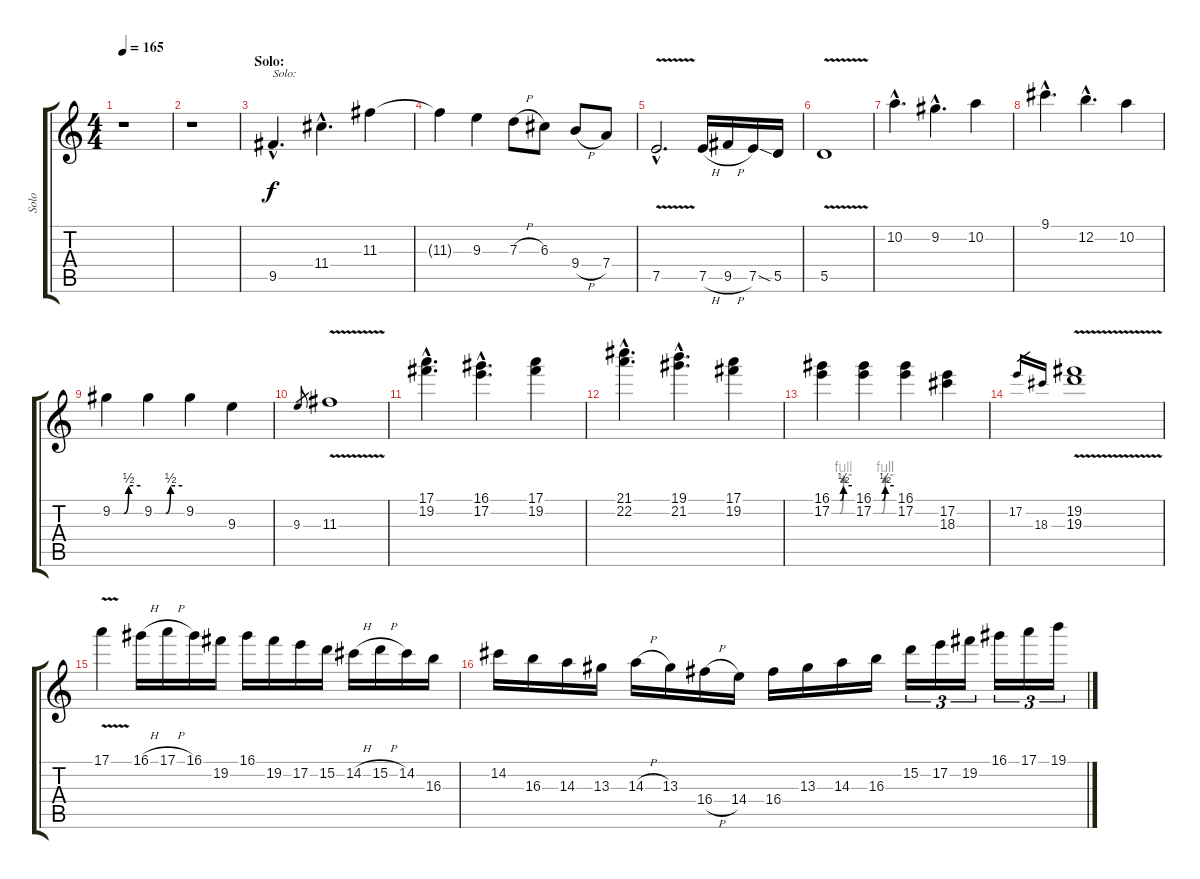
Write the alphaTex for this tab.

\track ("Solo" "Solo") {instrument distortionguitar}
\staff {score tabs}
\tuning (E4 B3 G3 D3 A2 E2) {hide}
\ts (4 4)
\tempo 165
\clef g2
\ks c
r.1{dy f} |
r.1 |
\section ("" "Solo:")
9.5{hac}.4{d txt "Solo:"} 11.4{hac}.4{d} 11.3.4 |
11.3{t}.4 9.3.4 7.3{h}.8 6.3.8 9.4{h}.8 7.4.8 |
7.5{v hac}.2{d} 7.5{h}.16 9.5{h}.16 7.5{sod}.16 5.5.16 |
5.5{v}.1 |
10.2{hac}.4{d} 9.2{hac}.4{d} 10.2.4 |
9.1{hac}.4{d} 12.2{hac}.4{d} 10.2.4 |
9.2{be (custom 0 0 25 0 35 2 60 2)}.4 9.2{be (custom 0 0 25 0 35 2 60 2)}.4 9.2.4 9.3.4 |
9.3.8{gr} 11.3{v}.1 |
(17.1{hac} 19.2{hac}).4{d} (16.1{hac} 17.2{hac}).4{d} (17.1 19.2).4 |
(21.1{hac} 22.2{hac}).4{d} (19.1{hac} 21.2{hac}).4{d} (17.1 19.2).4 |
(16.1{be (custom 0 0 26 0 35 2 60 2)} 17.2{be (custom 0 0 25 0 35 4 60 4)}).4 (16.1{be (custom 0 0 26 0 35 2 60 2)} 17.2{be (custom 0 0 25 0 35 4 60 4)}).4 (16.1 17.2).4 (17.2 18.3).4 |
17.2.16{gr} 18.3.16{gr} (19.2{v} 19.3).1 |
17.1{v}.4 16.1{h}.16 17.1{h}.16 16.1.16 19.2.16 16.1.16 19.2.16 17.2.16 15.2.16 14.2{h}.16 15.2{h}.16 14.2.16 16.3.16 |
14.2.16 16.3.16 14.3.16 13.3.16 14.3{h}.16 13.3.16 16.4{h}.16 14.4.16 16.4.16 13.3.16 14.3.16 16.3.16 15.2.16{tu (3 2)} 17.2.16{tu (3 2)} 19.2.16{tu (3 2)} 16.1.16{tu (3 2)} 17.1.16{tu (3 2)} 19.1.16{tu (3 2)}
